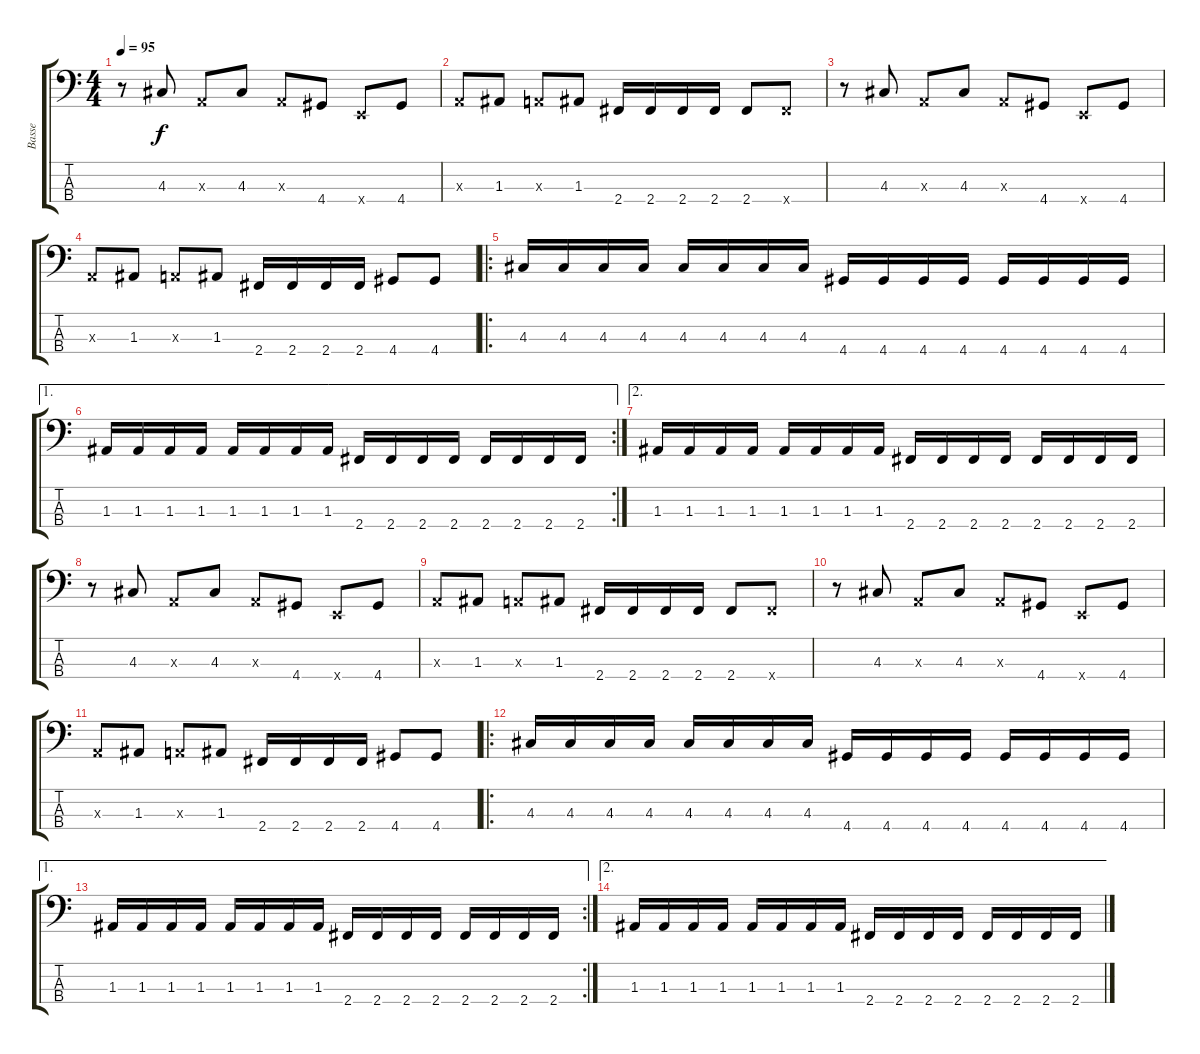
\track ("Basse" "Basse") {instrument acousticguitarnylon}
\staff {score tabs}
\tuning (G2 D2 A1 E1) {hide}
\ts (4 4)
\tempo 95
\clef f4
\ks c
r.8{dy f instrument acousticguitarnylon} 4.3.8 0.3{x}.8 4.3.8 0.3{x}.8 4.4.8 0.4{x}.8 4.4.8 |
0.3{x}.8 1.3.8 0.3{x}.8 1.3.8 2.4.16 2.4.16 2.4.16 2.4.16 2.4.8 2.4{x}.8 |
r.8 4.3.8 0.3{x}.8 4.3.8 0.3{x}.8 4.4.8 0.4{x}.8 4.4.8 |
0.3{x}.8 1.3.8 0.3{x}.8 1.3.8 2.4.16 2.4.16 2.4.16 2.4.16 4.4.8 4.4.8 |
\ro
4.3.16 4.3.16 4.3.16 4.3.16 4.3.16 4.3.16 4.3.16 4.3.16 4.4.16 4.4.16 4.4.16 4.4.16 4.4.16 4.4.16 4.4.16 4.4.16 |
\ae 1
\rc 2
1.3.16 1.3.16 1.3.16 1.3.16 1.3.16 1.3.16 1.3.16 1.3.16 2.4.16 2.4.16 2.4.16 2.4.16 2.4.16 2.4.16 2.4.16 2.4.16 |
\ae 2
1.3.16 1.3.16 1.3.16 1.3.16 1.3.16 1.3.16 1.3.16 1.3.16 2.4.16 2.4.16 2.4.16 2.4.16 2.4.16 2.4.16 2.4.16 2.4.16 |
r.8 4.3.8 0.3{x}.8 4.3.8 0.3{x}.8 4.4.8 0.4{x}.8 4.4.8 |
0.3{x}.8 1.3.8 0.3{x}.8 1.3.8 2.4.16 2.4.16 2.4.16 2.4.16 2.4.8 2.4{x}.8 |
r.8 4.3.8 0.3{x}.8 4.3.8 0.3{x}.8 4.4.8 0.4{x}.8 4.4.8 |
0.3{x}.8 1.3.8 0.3{x}.8 1.3.8 2.4.16 2.4.16 2.4.16 2.4.16 4.4.8 4.4.8 |
\ro
4.3.16 4.3.16 4.3.16 4.3.16 4.3.16 4.3.16 4.3.16 4.3.16 4.4.16 4.4.16 4.4.16 4.4.16 4.4.16 4.4.16 4.4.16 4.4.16 |
\ae 1
\rc 2
1.3.16 1.3.16 1.3.16 1.3.16 1.3.16 1.3.16 1.3.16 1.3.16 2.4.16 2.4.16 2.4.16 2.4.16 2.4.16 2.4.16 2.4.16 2.4.16 |
\ae 2
1.3.16 1.3.16 1.3.16 1.3.16 1.3.16 1.3.16 1.3.16 1.3.16 2.4.16 2.4.16 2.4.16 2.4.16 2.4.16 2.4.16 2.4.16 2.4.16
